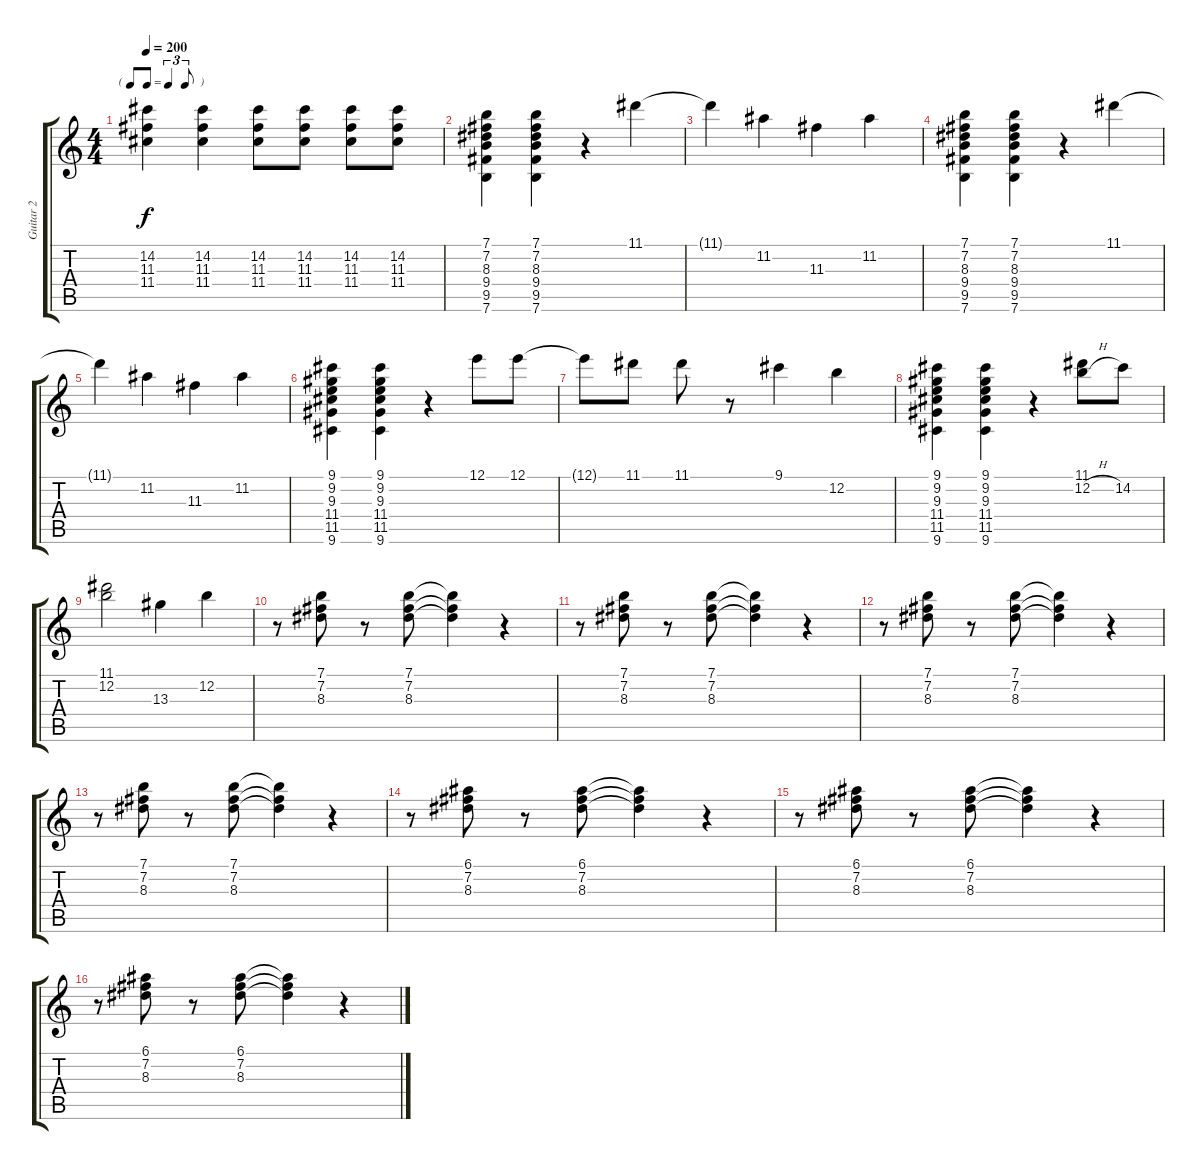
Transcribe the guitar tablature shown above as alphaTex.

\track ("Guitar 2" "Guitar 2") {instrument acousticguitarsteel}
\staff {score tabs}
\tuning (E4 B3 G3 D3 A2 E2) {hide}
\ts (4 4)
\tf triplet8th
\tempo 200
\clef g2
\ks c
(14.2 11.3 11.4).4{dy f} (14.2 11.3 11.4).4 (14.2 11.3 11.4).8 (14.2 11.3 11.4).8 (14.2 11.3 11.4).8 (14.2 11.3 11.4).8 |
(7.1 7.2 8.3 9.4 9.5 7.6).4 (7.1 7.2 8.3 9.4 9.5 7.6).4 r.4 11.1.4 |
11.1{t}.4 11.2.4 11.3.4 11.2.4 |
(7.1 7.2 8.3 9.4 9.5 7.6).4 (7.1 7.2 8.3 9.4 9.5 7.6).4 r.4 11.1.4 |
11.1{t}.4 11.2.4 11.3.4 11.2.4 |
(9.1 9.2 9.3 11.4 11.5 9.6).4 (9.1 9.2 9.3 11.4 11.5 9.6).4 r.4 12.1.8 12.1.8 |
12.1{t}.8 11.1.8 11.1.8 r.8 9.1.4 12.2.4 |
(9.1 9.2 9.3 11.4 11.5 9.6).4 (9.1 9.2 9.3 11.4 11.5 9.6).4 r.4 (11.1 12.2{h}).8 14.2.8 |
(11.1 12.2).2 13.3.4 12.2.4 |
r.8 (7.1 7.2 8.3).8 r.8 (7.1 7.2 8.3).8 (7.1{t} 7.2{t} 8.3{t}).4 r.4 |
r.8 (7.1 7.2 8.3).8 r.8 (7.1 7.2 8.3).8 (7.1{t} 7.2{t} 8.3{t}).4 r.4 |
r.8 (7.1 7.2 8.3).8 r.8 (7.1 7.2 8.3).8 (7.1{t} 7.2{t} 8.3{t}).4 r.4 |
r.8 (7.1 7.2 8.3).8 r.8 (7.1 7.2 8.3).8 (7.1{t} 7.2{t} 8.3{t}).4 r.4 |
r.8 (6.1 7.2 8.3).8 r.8 (6.1 7.2 8.3).8 (6.1{t} 7.2{t} 8.3{t}).4 r.4 |
r.8 (6.1 7.2 8.3).8 r.8 (6.1 7.2 8.3).8 (6.1{t} 7.2{t} 8.3{t}).4 r.4 |
r.8 (6.1 7.2 8.3).8 r.8 (6.1 7.2 8.3).8 (6.1{t} 7.2{t} 8.3{t}).4 r.4
